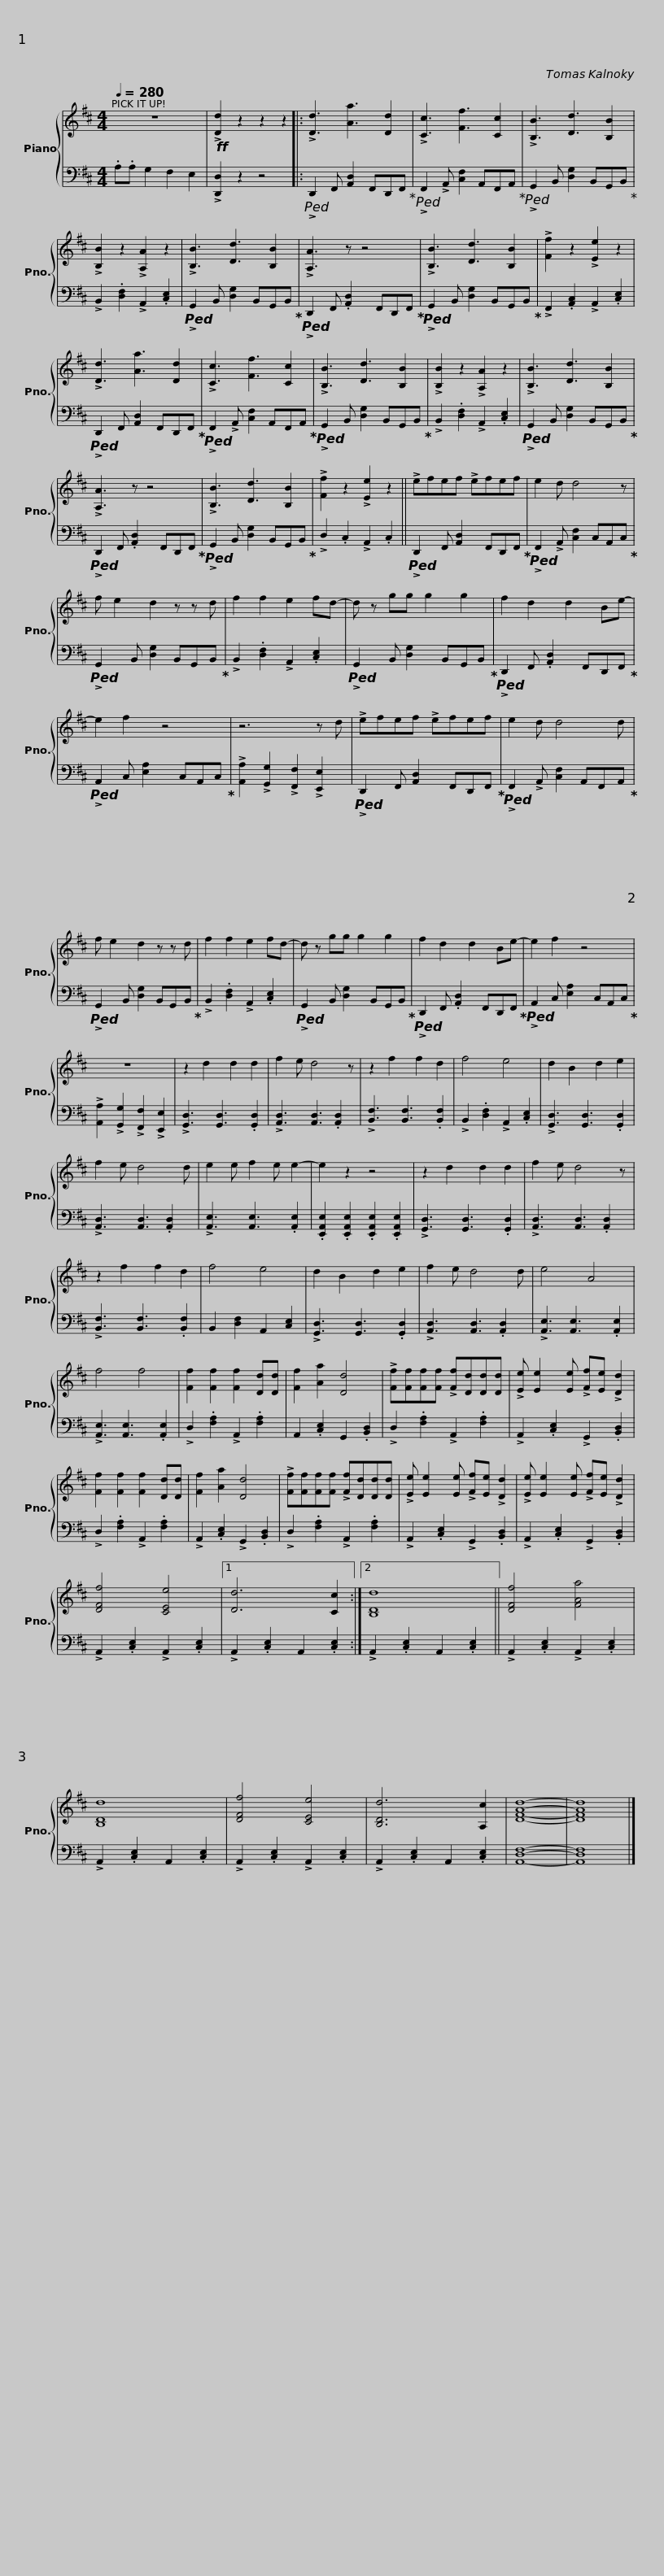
X:1
%%score { 1 | 2 }
L:1/8
Q:1/4=280
M:4/4
I:linebreak $
K:D
V:1 treble
V:2 bass
V:1
 z8 |!ff! !>![Dd]2 z2 z2 z2 |: !>![Dd]3 [Aa]3 [Dd]2 | !>![Cc]3 [Ff]3 [Cc]2 | !>![B,B]3 [Dd]3 [B,B]2 | %5
 !>![B,B]2 z2 !>![A,A]2 z2 | !>![B,B]3 [Dd]3 [B,B]2 |$ !>![A,A]3 z z4 | !>![B,B]3 [Dd]3 [B,B]2 | !>![Ff]2 z2 !>![Ee]2 z2 | %10
 !>![Dd]3 [Aa]3 [Dd]2 | !>![Cc]3 [Ff]3 [Cc]2 | !>![B,B]3 [Dd]3 [B,B]2 | !>![B,B]2 z2 !>![A,A]2 z2 |$ !>![B,B]3 [Dd]3 [B,B]2 | %15
 !>![A,A]3 z z4 | !>![B,B]3 [Dd]3 [B,B]2 | !>![Ff]2 z2 !>![Ee]2 z2 || !>!efef !>!efef | e2 d d4 z |$ %20
 f e2 d2 z z d | f2 f2 e2 fd- | d z gg g2 g2 | f2 d2 d2 Be- | e2 f2 z4 | %25
 z6 z d |$ !>!efef !>!efef | e2 d d4 d | f e2 d2 z z d | f2 f2 e2 fd- | %30
 d z gg g2 g2 | f2 d2 d2 Be- |$ e2 f2 z4 | z8 | z2 d2 d2 d2 | %35
 f2 e d4 z | z2 f2 f2 d2 | f4 e4 | d2 B2 d2 e2 | f2 e d4 d |$ %40
 e2 e f2 e e2- | e2 z2 z4 | z2 d2 d2 d2 | f2 e d4 z | z2 f2 f2 d2 | %45
 f4 e4 | d2 B2 d2 e2 | f2 e d4 d |$ e4 A4 | f4 f4 | %50
 [Ff]2 [Ff]2 [Ff]2 [Dd][Dd] | [Ff]2 [Aa]2 [Dd]4 | !>![Ff][Ff][Ff][Ff] !>![Ff][Dd][Dd][Dd] | !>![Ee] [Ee]2 [Ee] !>![Ff][Ee] !>![Dd]2 | [Ff]2 [Ff]2 [Ff]2 [Dd][Dd] | %55
 [Ff]2 [Aa]2 [Dd]4 |$ !>![Ff][Ff][Ff][Ff] !>![Ff][Dd][Dd][Dd] | !>![Ee] [Ee]2 [Ee] !>![Ff][Ee] !>![Dd]2 | !>![Ee] [Ee]2 [Ee] !>![Ff][Ee] !>![Dd]2 | [DFf]4 [CEe]4 |1 %60
 [Dd]6 [Cc]2 :|2 [B,Dd]8 || [DFf]4 [FAa]4 |$ [B,Dd]8 | [DFf]4 [CEe]4 | %65
 [B,Dd]6 [A,c]2 | [DFAd]8- | [DFAd]8 |] %68
V:2
 .A,.A, G,2 F,2 E,2 | !>![D,,D,]2 z2 z4 |:!ped! !>!D,,2 F,, [A,,D,]2 F,,D,,F,,!ped-up! |!ped! !>!F,,2 !>!A,, [C,F,]2 A,,F,,A,,!ped-up! |!ped! !>!G,,2 B,, [D,G,]2 B,,G,,B,,!ped-up! | %5
 !>!B,,2 .[D,F,]2 !>!A,,2 .[C,E,]2 |!ped! !>!G,,2 B,, [D,G,]2 B,,G,,B,,!ped-up! |$!ped! !>!D,,2 F,, .[A,,D,]2 F,,D,,F,,!ped-up! |!ped! !>!G,,2 B,, [D,G,]2 B,,G,,B,,!ped-up! | !>!F,,2 .[A,,C,]2 !>!A,,2 .[C,E,]2 | %10
!ped! !>!D,,2 F,, [A,,D,]2 F,,D,,F,,!ped-up! |!ped! !>!F,,2 !>!A,, [C,F,]2 A,,F,,A,,!ped-up! |!ped! !>!G,,2 B,, [D,G,]2 B,,G,,B,,!ped-up! | !>!B,,2 .[D,F,]2 !>!A,,2 .[C,E,]2 |$!ped! !>!G,,2 B,, [D,G,]2 B,,G,,B,,!ped-up! | %15
!ped! !>!D,,2 F,, .[A,,D,]2 F,,D,,F,,!ped-up! |!ped! !>!G,,2 B,, [D,G,]2 B,,G,,B,,!ped-up! | !>!D,2 .C,2 !>!A,,2 .C,2 ||!ped! !>!D,,2 F,, [A,,D,]2 F,,D,,F,,!ped-up! |!ped! !>!F,,2 !>!A,, [C,F,]2 C,A,,C,!ped-up! |$ %20
!ped! !>!G,,2 B,, [D,G,]2 B,,G,,B,,!ped-up! | !>!B,,2 .[D,F,]2 !>!A,,2 .[C,E,]2 |!ped! !>!G,,2 B,, [D,G,]2 B,,G,,B,,!ped-up! |!ped! !>!D,,2 F,, .[A,,D,]2 F,,D,,F,,!ped-up! |!ped! !>!A,,2 C, [E,A,]2 C,A,,C,!ped-up! | %25
 !>![A,,A,]2 !>![G,,G,]2 !>![F,,F,]2 !>![E,,E,]2 |$!ped! !>!D,,2 F,, [A,,D,]2 F,,D,,F,,!ped-up! |!ped! !>!F,,2 !>!A,, [C,F,]2 A,,F,,A,,!ped-up! |!ped! !>!G,,2 B,, [D,G,]2 B,,G,,B,,!ped-up! | !>!B,,2 .[D,F,]2 !>!A,,2 .[C,E,]2 | %30
!ped! !>!G,,2 B,, [D,G,]2 B,,G,,B,,!ped-up! |!ped! !>!D,,2 F,, .[A,,D,]2 F,,D,,F,,!ped-up! |$!ped! !>!A,,2 C, [E,A,]2 C,A,,C,!ped-up! | !>![A,,A,]2 !>![G,,G,]2 !>![F,,F,]2 !>![E,,E,]2 | !>![G,,D,]3 [G,,D,]3 .[G,,D,]2 | %35
 !>![A,,D,]3 [A,,D,]3 .[A,,D,]2 | !>![B,,F,]3 [B,,F,]3 .[B,,F,]2 | !>!B,,2 .[D,F,]2 !>!A,,2 .[C,E,]2 | !>![G,,D,]3 [G,,D,]3 .[G,,D,]2 | !>![A,,D,]3 [A,,D,]3 .[A,,D,]2 |$ %40
 !>![A,,E,]3 [A,,E,]3 .[A,,E,]2 | .[E,,A,,E,]2 .[E,,A,,E,]2 .[E,,A,,E,]2 .[E,,A,,E,]2 | !>![G,,D,]3 [G,,D,]3 .[G,,D,]2 | !>![A,,D,]3 [A,,D,]3 .[A,,D,]2 | !>![B,,F,]3 [B,,F,]3 .[B,,F,]2 | %45
 B,,2 [D,F,]2 A,,2 [C,E,]2 | !>![G,,D,]3 [G,,D,]3 .[G,,D,]2 | !>![A,,D,]3 [A,,D,]3 .[A,,D,]2 |$ !>![A,,E,]3 [A,,E,]3 .[A,,E,]2 | !>![A,,E,]3 [A,,E,]3 .[A,,E,]2 | %50
 !>!D,2 .[F,A,]2 !>!A,,2 .[F,A,]2 | A,,2 .[C,E,]2 G,,2 .[B,,D,]2 | !>!D,2 .[F,A,]2 !>!A,,2 .[F,A,]2 | !>!A,,2 .[C,E,]2 !>!G,,2 .[B,,D,]2 | !>!D,2 .[F,A,]2 !>!A,,2 .[F,A,]2 | %55
 !>!A,,2 .[C,E,]2 !>!G,,2 .[B,,D,]2 |$ !>!D,2 .[F,A,]2 !>!A,,2 .[F,A,]2 | !>!A,,2 .[C,E,]2 !>!G,,2 .[B,,D,]2 | !>!A,,2 .[C,E,]2 !>!G,,2 .[B,,D,]2 | !>!A,,2 .[C,E,]2 !>!A,,2 .[C,E,]2 |1 %60
 !>!A,,2 .[C,E,]2 A,,2 .[C,E,]2 :|2 !>!A,,2 .[C,E,]2 A,,2 .[C,E,]2 || !>!A,,2 .[C,E,]2 !>!A,,2 .[C,E,]2 |$ !>!A,,2 .[C,E,]2 A,,2 .[C,E,]2 | !>!A,,2 .[C,E,]2 !>!A,,2 .[C,E,]2 | %65
 !>!A,,2 .[C,E,]2 A,,2 .[C,E,]2 | [A,,D,F,]8- | [A,,D,F,]8 |] %68
